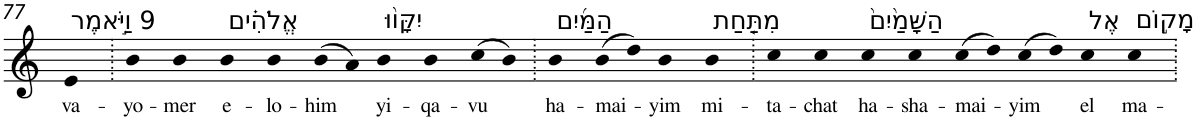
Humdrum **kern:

**kern	**text
*part1	*part1
*staff1	*staff1
*I"Piano	*
*I'Pno	*
!!LO:PB:g=z
*clefG2	*
*k[]	*
=77	=77
!LO:TX:a:t=9 וַיֹּ֣אמֶר	!
!	!LO:LY:b
4e	va-
=78.	=78.
!	!LO:LY:b
4b	-yo-
!	!LO:LY:b
4b	-mer
!LO:TX:a:t=אֱלֹהִ֗ים	!
!	!LO:LY:b
4b	e-
!	!LO:LY:b
4b	-lo-
!	!LO:LY:b
(>8b	-him
8a)	.
!LO:TX:a:t=יִקָּו֨וּ	!
!	!LO:LY:b
4b	yi-
!	!LO:LY:b
4b	-qa-
!	!LO:LY:b
(>8cc	-vu
8b)	.
=79.	=79.
!LO:TX:a:t=הַמַּ֜יִם	!
!	!LO:LY:b
4b	ha-
!	!LO:LY:b
(>8b	-mai-
8dd)	.
!	!LO:LY:b
4b	-yim
!LO:TX:a:t=מִתַּ֤חַת	!
!	!LO:LY:b
4b	mi-
=80.	=80.
!	!LO:LY:b
4cc	-ta-
!	!LO:LY:b
4cc	-chat
!LO:TX:a:t=הַשָּׁמַ֙יִם֙	!
!	!LO:LY:b
4cc	ha-
!	!LO:LY:b
4cc	-sha-
!	!LO:LY:b
(>8cc	-mai-
8dd)	.
!	!LO:LY:b
(>8cc	-yim
8dd)	.
!LO:TX:a:t=אֶל	!
!	!LO:LY:b
4cc	el
!LO:TX:a:t=מָק֣וֹם	!
!	!LO:LY:b
4cc	ma-
=.	=.
*-	*-
